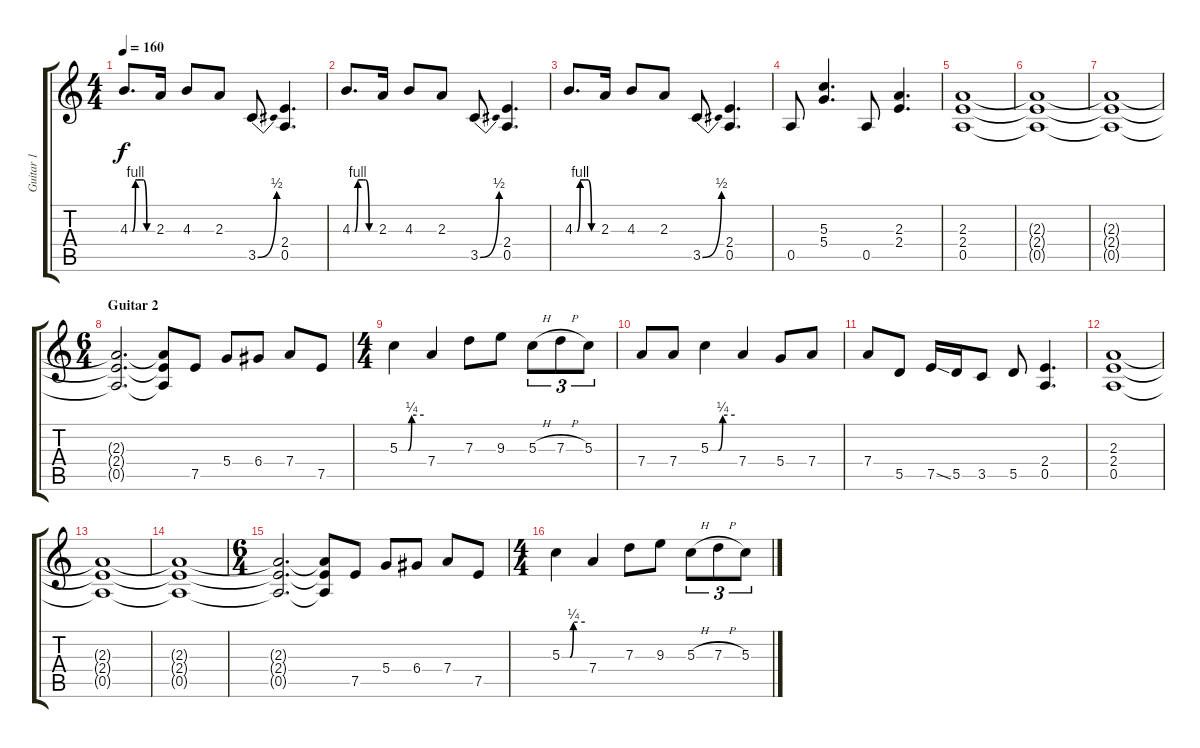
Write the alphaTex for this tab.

\track ("Guitar 1" "Guitar 1") {instrument overdrivenguitar}
\staff {score tabs}
\tuning (E4 B3 G3 D3 A2 E2) {hide}
\ts (4 4)
\tempo 160
\clef g2
\ks c
4.3{be (custom 0 0 7 0 15 4 30 4 36 4 45 0 60 0)}.8{d dy f} 2.3.16 4.3.8 2.3.8 3.5{be (bend 0 0 60 2)}.8 (2.4 0.5).4{d} |
4.3{be (custom 0 0 7 0 15 4 30 4 36 4 45 0 60 0)}.8{d} 2.3.16 4.3.8 2.3.8 3.5{be (bend 0 0 60 2)}.8 (2.4 0.5).4{d} |
4.3{be (custom 0 0 7 0 15 4 30 4 36 4 45 0 60 0)}.8{d} 2.3.16 4.3.8 2.3.8 3.5{be (bend 0 0 60 2)}.8 (2.4 0.5).4{d} |
0.5.8 (5.3 5.4).4{d} 0.5.8 (2.3 2.4).4{d} |
(2.3 2.4 0.5).1 |
(2.3{t} 2.4{t} 0.5{t}).1 |
(2.3{t} 2.4{t} 0.5{t}).1 |
\ts (6 4)
\section ("" "Guitar 2")
(2.3{t} 2.4{t} 0.5{t}).2{d} (2.3{t} 2.4{t} 0.5{t}).8 7.5.8{volume 15 instrument overdrivenguitar} 5.4.8 6.4.8 7.4.8 7.5.8 |
\ts (4 4)
5.3{be (custom 0 0 10 0 21 0 30 1 60 1)}.4 7.4.4 7.3.8 9.3.8 5.3{h}.8{tu (3 2)} 7.3{h}.8{tu (3 2)} 5.3.8{tu (3 2)} |
7.4.8 7.4.8 5.3{be (custom 0 0 19 0 30 1 60 1)}.4 7.4.4 5.4.8 7.4.8 |
7.4.8 5.5.8 7.5{ss}.16 5.5.16 3.5.8 5.5.8 (2.4 0.5).4{d} |
(2.3 2.4 0.5).1 |
(2.3{t} 2.4{t} 0.5{t}).1 |
(2.3{t} 2.4{t} 0.5{t}).1 |
\ts (6 4)
(2.3{t} 2.4{t} 0.5{t}).2{d} (2.3{t} 2.4{t} 0.5{t}).8 7.5.8{volume 15 instrument overdrivenguitar} 5.4.8 6.4.8 7.4.8 7.5.8 |
\ts (4 4)
5.3{be (custom 0 0 10 0 21 0 30 1 60 1)}.4 7.4.4 7.3.8 9.3.8 5.3{h}.8{tu (3 2)} 7.3{h}.8{tu (3 2)} 5.3.8{tu (3 2)}
